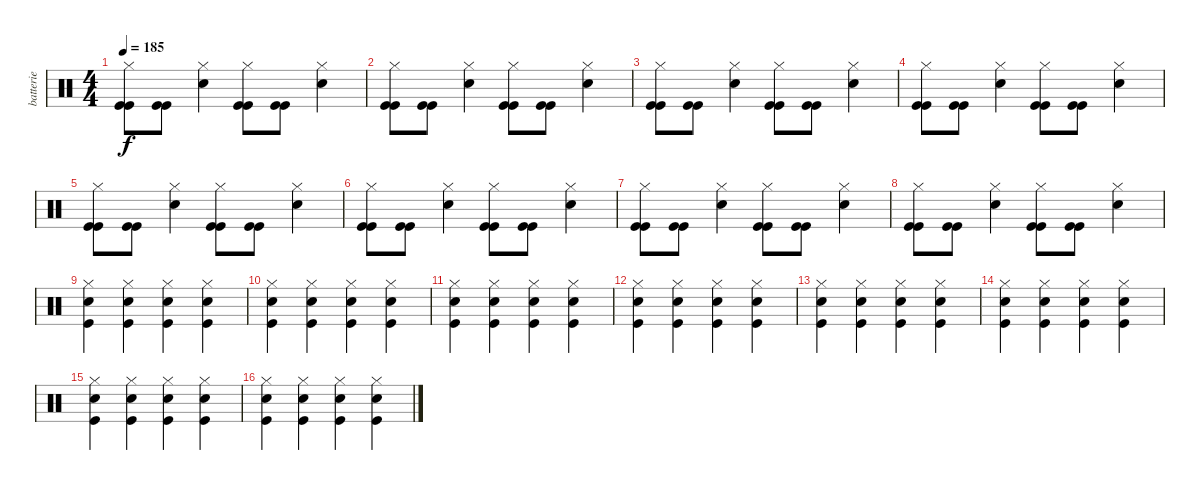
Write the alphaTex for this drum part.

\track ("batterie" "batterie") {instrument percussion}
\staff {score}
\articulation defaults
\ts (4 4)
\tempo 185
\clef neutral
\ks c
("Hi-Hat (closed)" "Kick (hit)" "Kick (hit)").8{dy f} ("Kick (hit)" "Kick (hit)").8 ("Hi-Hat (closed)" "Electric Snare (hit)").4 ("Hi-Hat (closed)" "Kick (hit)" "Kick (hit)").8 ("Kick (hit)" "Kick (hit)").8 ("Hi-Hat (closed)" "Electric Snare (hit)").4 |
("Hi-Hat (closed)" "Kick (hit)" "Kick (hit)").8 ("Kick (hit)" "Kick (hit)").8 ("Hi-Hat (closed)" "Electric Snare (hit)").4 ("Hi-Hat (closed)" "Kick (hit)" "Kick (hit)").8 ("Kick (hit)" "Kick (hit)").8 ("Hi-Hat (closed)" "Electric Snare (hit)").4 |
("Hi-Hat (closed)" "Kick (hit)" "Kick (hit)").8 ("Kick (hit)" "Kick (hit)").8 ("Hi-Hat (closed)" "Electric Snare (hit)").4 ("Hi-Hat (closed)" "Kick (hit)" "Kick (hit)").8 ("Kick (hit)" "Kick (hit)").8 ("Hi-Hat (closed)" "Electric Snare (hit)").4 |
("Hi-Hat (closed)" "Kick (hit)" "Kick (hit)").8 ("Kick (hit)" "Kick (hit)").8 ("Hi-Hat (closed)" "Electric Snare (hit)").4 ("Hi-Hat (closed)" "Kick (hit)" "Kick (hit)").8 ("Kick (hit)" "Kick (hit)").8 ("Hi-Hat (closed)" "Electric Snare (hit)").4 |
("Hi-Hat (closed)" "Kick (hit)" "Kick (hit)").8 ("Kick (hit)" "Kick (hit)").8 ("Hi-Hat (closed)" "Electric Snare (hit)").4 ("Hi-Hat (closed)" "Kick (hit)" "Kick (hit)").8 ("Kick (hit)" "Kick (hit)").8 ("Hi-Hat (closed)" "Electric Snare (hit)").4 |
("Hi-Hat (closed)" "Kick (hit)" "Kick (hit)").8 ("Kick (hit)" "Kick (hit)").8 ("Hi-Hat (closed)" "Electric Snare (hit)").4 ("Hi-Hat (closed)" "Kick (hit)" "Kick (hit)").8 ("Kick (hit)" "Kick (hit)").8 ("Hi-Hat (closed)" "Electric Snare (hit)").4 |
("Hi-Hat (closed)" "Kick (hit)" "Kick (hit)").8 ("Kick (hit)" "Kick (hit)").8 ("Hi-Hat (closed)" "Electric Snare (hit)").4 ("Hi-Hat (closed)" "Kick (hit)" "Kick (hit)").8 ("Kick (hit)" "Kick (hit)").8 ("Hi-Hat (closed)" "Electric Snare (hit)").4 |
("Hi-Hat (closed)" "Kick (hit)" "Kick (hit)").8 ("Kick (hit)" "Kick (hit)").8 ("Hi-Hat (closed)" "Electric Snare (hit)").4 ("Hi-Hat (closed)" "Kick (hit)" "Kick (hit)").8 ("Kick (hit)" "Kick (hit)").8 ("Hi-Hat (closed)" "Electric Snare (hit)").4 |
("Hi-Hat (closed)" "Electric Snare (hit)" "Kick (hit)").4 ("Hi-Hat (closed)" "Electric Snare (hit)" "Kick (hit)").4 ("Hi-Hat (closed)" "Electric Snare (hit)" "Kick (hit)").4 ("Hi-Hat (closed)" "Electric Snare (hit)" "Kick (hit)").4 |
("Hi-Hat (closed)" "Electric Snare (hit)" "Kick (hit)").4 ("Hi-Hat (closed)" "Electric Snare (hit)" "Kick (hit)").4 ("Hi-Hat (closed)" "Electric Snare (hit)" "Kick (hit)").4 ("Hi-Hat (closed)" "Electric Snare (hit)" "Kick (hit)").4 |
("Hi-Hat (closed)" "Electric Snare (hit)" "Kick (hit)").4 ("Hi-Hat (closed)" "Electric Snare (hit)" "Kick (hit)").4 ("Hi-Hat (closed)" "Electric Snare (hit)" "Kick (hit)").4 ("Hi-Hat (closed)" "Electric Snare (hit)" "Kick (hit)").4 |
("Hi-Hat (closed)" "Electric Snare (hit)" "Kick (hit)").4 ("Hi-Hat (closed)" "Electric Snare (hit)" "Kick (hit)").4 ("Hi-Hat (closed)" "Electric Snare (hit)" "Kick (hit)").4 ("Hi-Hat (closed)" "Electric Snare (hit)" "Kick (hit)").4 |
("Hi-Hat (closed)" "Electric Snare (hit)" "Kick (hit)").4 ("Hi-Hat (closed)" "Electric Snare (hit)" "Kick (hit)").4 ("Hi-Hat (closed)" "Electric Snare (hit)" "Kick (hit)").4 ("Hi-Hat (closed)" "Electric Snare (hit)" "Kick (hit)").4 |
("Hi-Hat (closed)" "Electric Snare (hit)" "Kick (hit)").4 ("Hi-Hat (closed)" "Electric Snare (hit)" "Kick (hit)").4 ("Hi-Hat (closed)" "Electric Snare (hit)" "Kick (hit)").4 ("Hi-Hat (closed)" "Electric Snare (hit)" "Kick (hit)").4 |
("Hi-Hat (closed)" "Electric Snare (hit)" "Kick (hit)").4 ("Hi-Hat (closed)" "Electric Snare (hit)" "Kick (hit)").4 ("Hi-Hat (closed)" "Electric Snare (hit)" "Kick (hit)").4 ("Hi-Hat (closed)" "Electric Snare (hit)" "Kick (hit)").4 |
("Hi-Hat (closed)" "Electric Snare (hit)" "Kick (hit)").4 ("Hi-Hat (closed)" "Electric Snare (hit)" "Kick (hit)").4 ("Hi-Hat (closed)" "Electric Snare (hit)" "Kick (hit)").4 ("Hi-Hat (closed)" "Electric Snare (hit)" "Kick (hit)").4
